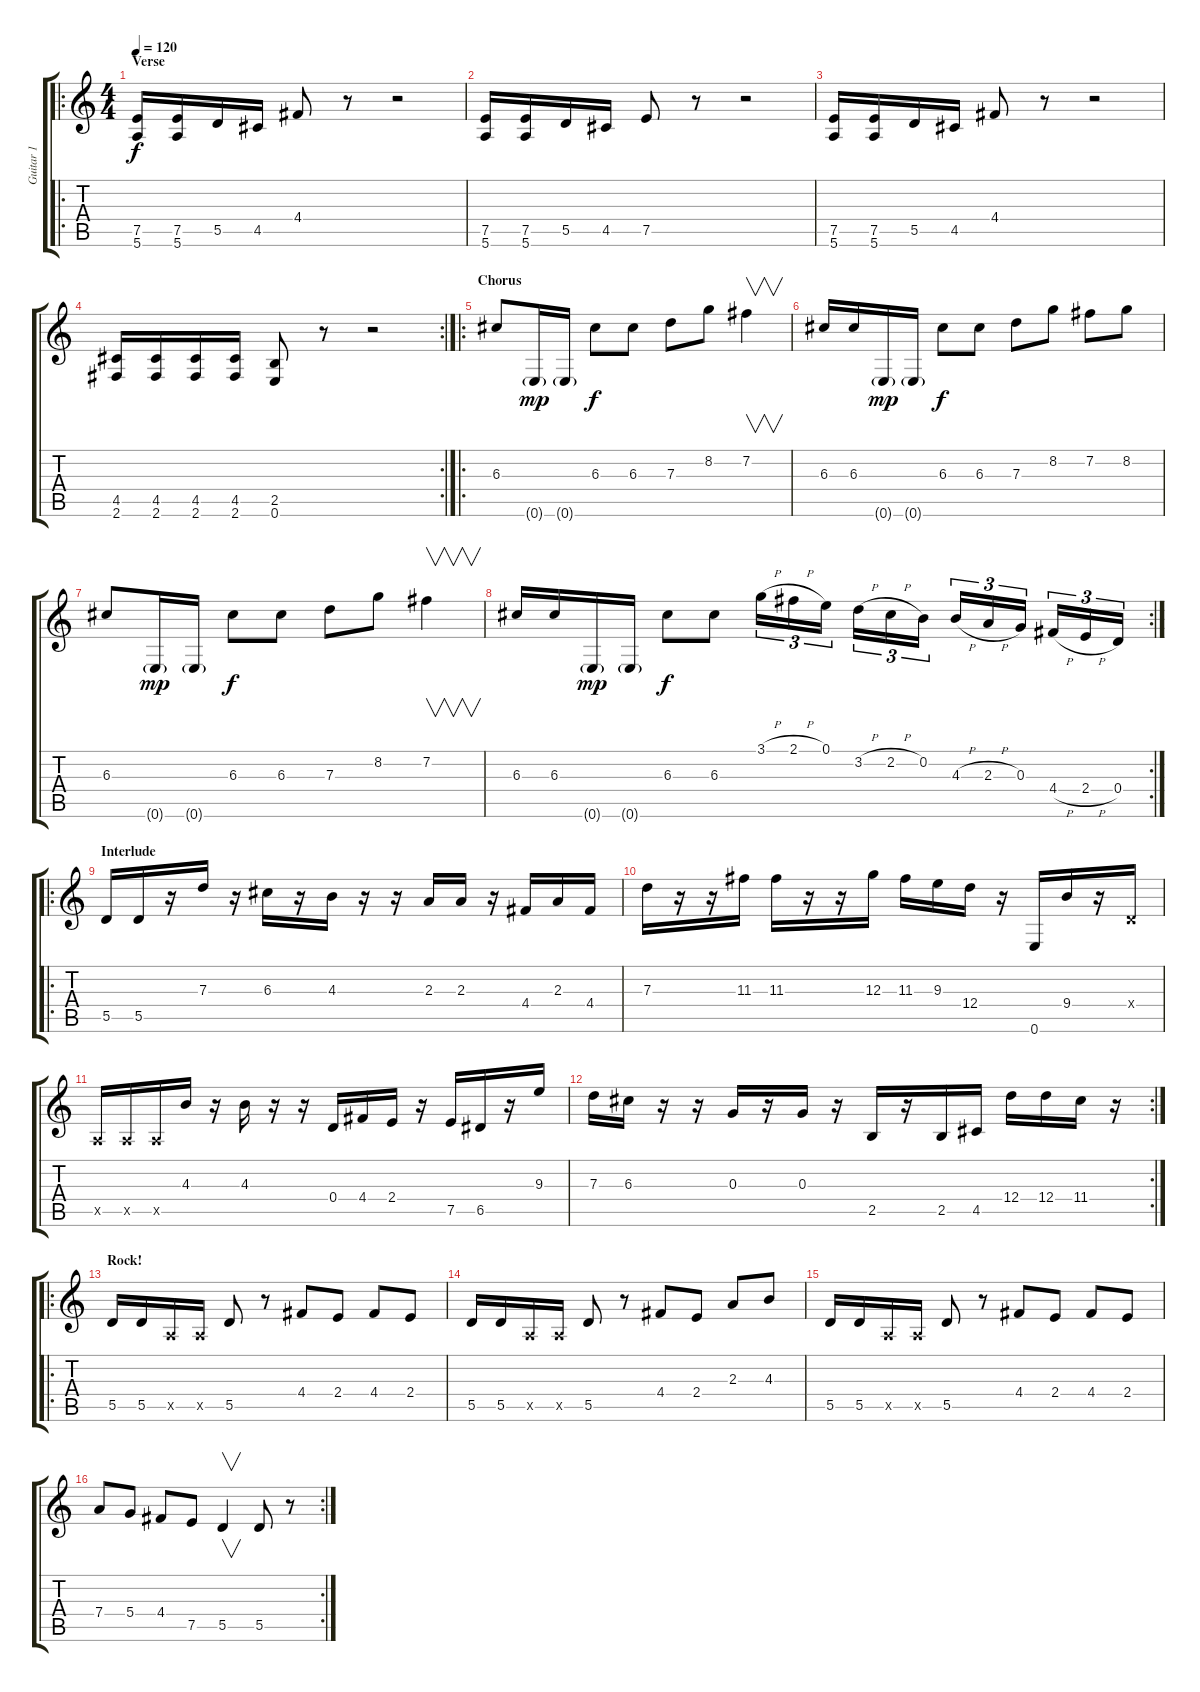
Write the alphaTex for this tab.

\track ("Guitar 1" "Guitar 1") {instrument overdrivenguitar}
\staff {score tabs}
\tuning (E4 B3 G3 D3 A2 E2) {hide}
\ro
\ts (4 4)
\section ("" "Verse")
\tempo 120
\clef g2
\ks c
(7.5 5.6).16{dy f} (7.5 5.6).16 5.5.16 4.5.16 4.4.8 r.8 r.2 |
(7.5 5.6).16 (7.5 5.6).16 5.5.16 4.5.16 7.5.8 r.8 r.2 |
(7.5 5.6).16 (7.5 5.6).16 5.5.16 4.5.16 4.4.8 r.8 r.2 |
\rc 2
(4.5 2.6).16 (4.5 2.6).16 (4.5 2.6).16 (4.5 2.6).16 (2.5 0.6).8 r.8 r.2 |
\ro
\section ("" "Chorus")
6.3.8 0.6{g}.16{dy mp} 0.6{g}.16 6.3.8{dy f} 6.3.8 7.3.8 8.2.8 7.2.4{v} |
6.3.16 6.3.16 0.6{g}.16{dy mp} 0.6{g}.16 6.3.8{dy f} 6.3.8 7.3.8 8.2.8 7.2.8 8.2.8 |
6.3.8 0.6{g}.16{dy mp} 0.6{g}.16 6.3.8{dy f} 6.3.8 7.3.8 8.2.8 7.2.4{v} |
\rc 2
6.3.16 6.3.16 0.6{g}.16{dy mp} 0.6{g}.16 6.3.8{dy f} 6.3.8 3.1{h}.16{tu (3 2)} 2.1{h}.16{tu (3 2)} 0.1.16{tu (3 2)} 3.2{h}.16{tu (3 2)} 2.2{h}.16{tu (3 2)} 0.2.16{tu (3 2)} 4.3{h}.16{tu (3 2)} 2.3{h}.16{tu (3 2)} 0.3.16{tu (3 2)} 4.4{h}.16{tu (3 2)} 2.4{h}.16{tu (3 2)} 0.4.16{tu (3 2)} |
\ro
\section ("" "Interlude")
5.5.16 5.5.16 r.16 7.3.16 r.16 6.3.16 r.16 4.3.16 r.16 r.16 2.3.16 2.3.16 r.16 4.4.16 2.3.16 4.4.16 |
7.3.16 r.16 r.16 11.3.16 11.3.16 r.16 r.16 12.3.16 11.3.16 9.3.16 12.4.16 r.16 0.6.16 9.4.16 r.16 0.4{x}.16 |
0.5{x}.16 0.5{x}.16 0.5{x}.16 4.3.16 r.16 4.3.16 r.16 r.16 0.4.16 4.4.16 2.4.16 r.16 7.5.16 6.5.16 r.16 9.3.16 |
\rc 2
7.3.16 6.3.16 r.16 r.16 0.3.16 r.16 0.3.16 r.16 2.5.16 r.16 2.5.16 4.5.16 12.4.16 12.4.16 11.4.16 r.16 |
\ro
\section ("" "Rock!")
5.5.16 5.5.16 0.5{x}.16 0.5{x}.16 5.5.8 r.8 4.4.8 2.4.8 4.4.8 2.4.8 |
5.5.16 5.5.16 0.5{x}.16 0.5{x}.16 5.5.8 r.8 4.4.8 2.4.8 2.3.8 4.3.8 |
5.5.16 5.5.16 0.5{x}.16 0.5{x}.16 5.5.8 r.8 4.4.8 2.4.8 4.4.8 2.4.8 |
\rc 2
7.4.8 5.4.8 4.4.8 7.5.8 5.5.4{v} 5.5.8 r.8
